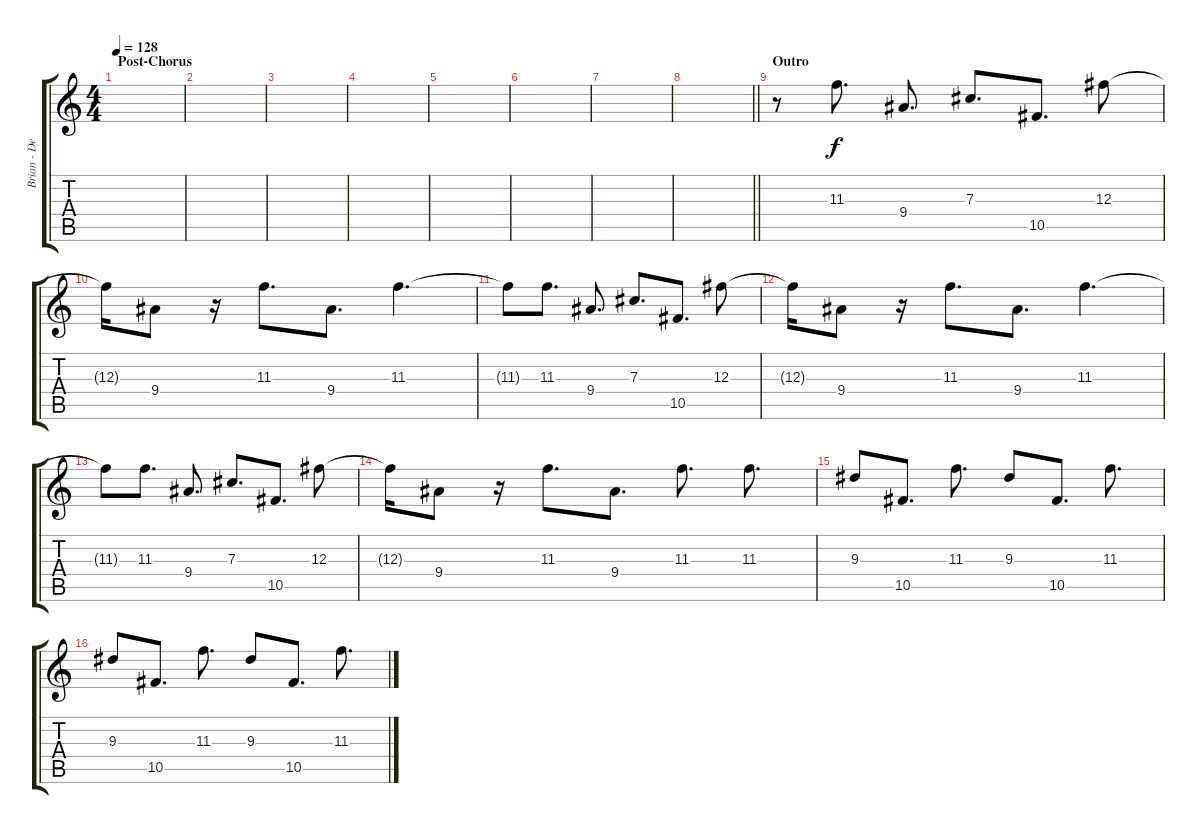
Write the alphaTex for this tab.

\track ("Brian - Delay Overdub" "Brian - De") {instrument electricguitarclean}
\staff {score tabs}
\tuning (Eb4 Bb3 Gb3 Db3 Ab2 Eb2) {hide}
\ts (4 4)
\section ("" "Post-Chorus")
\tempo 128
\clef g2
\ks c
|
|
|
|
|
|
|
\barLineRight lightlight
|
\section ("" "Outro")
r.8 11.3.8{d} 9.4.8{d} 7.3.8{d} 10.5.8{d} 12.3.8 |
12.3{t}.16 9.4.8 r.16 11.3.8{d} 9.4.8{d} 11.3.4{d} |
11.3{t}.8 11.3.8{d} 9.4.8{d} 7.3.8{d} 10.5.8{d} 12.3.8 |
12.3{t}.16 9.4.8 r.16 11.3.8{d} 9.4.8{d} 11.3.4{d} |
11.3{t}.8 11.3.8{d} 9.4.8{d} 7.3.8{d} 10.5.8{d} 12.3.8 |
12.3{t}.16 9.4.8 r.16 11.3.8{d} 9.4.8{d} 11.3.8{d} 11.3.8{d} |
9.3.8 10.5.8{d} 11.3.8{d} 9.3.8 10.5.8{d} 11.3.8{d} |
9.3.8 10.5.8{d} 11.3.8{d} 9.3.8 10.5.8{d} 11.3.8{d}
